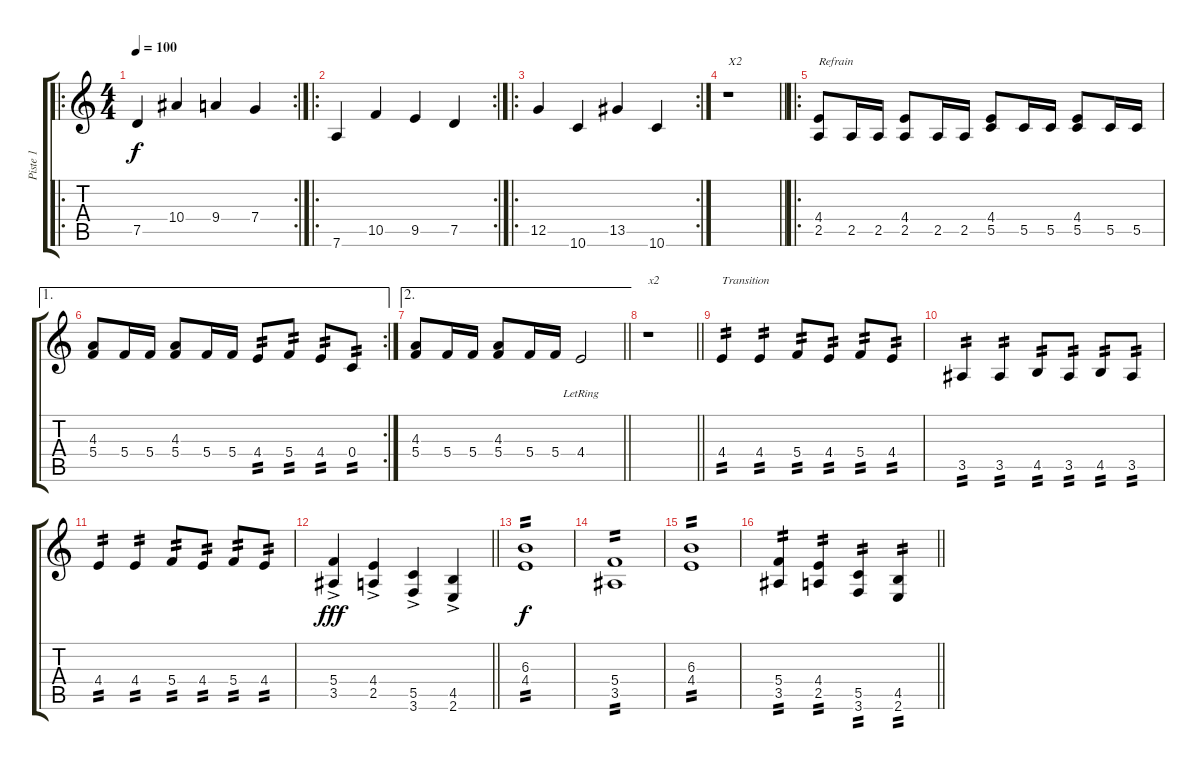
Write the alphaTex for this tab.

\track ("Piste 1" "Piste 1") {instrument overdrivenguitar}
\staff {score tabs}
\tuning (D4 A3 F3 C3 G2 D2) {hide}
\ro
\rc 2
\ts (4 4)
\tempo 100
\clef g2
\ks c
7.5.4{dy f} 10.4.4 9.4.4 7.4.4 |
\ro
\rc 2
7.6.4 10.5.4 9.5.4 7.5.4 |
\ro
\rc 2
12.5.4 10.6.4 13.5.4 10.6.4 |
\barLineRight lightlight
r.1{txt "X2"} |
\ro
(4.4 2.5).8{txt "Refrain"} 2.5.16 2.5.16 (4.4 2.5).8 2.5.16 2.5.16 (4.4 5.5).8 5.5.16 5.5.16 (4.4 5.5).8 5.5.16 5.5.16 |
\ae 1
\rc 2
(4.3 5.4).8 5.4.16 5.4.16 (4.3 5.4).8 5.4.16 5.4.16 4.4.8{tp 2} 5.4.8{tp 2} 4.4.8{tp 2} 0.4.8{tp 2} |
\ae 2
\barLineRight lightlight
(4.3 5.4).8 5.4.16 5.4.16 (4.3 5.4).8 5.4.16 5.4.16 4.4{lr}.2 |
\barLineRight lightlight
r.1{txt "x2"} |
4.4.4{txt "Transition" tp 2} 4.4.4{tp 2} 5.4.8{tp 2} 4.4.8{tp 2} 5.4.8{tp 2} 4.4.8{tp 2} |
3.5.4{tp 2} 3.5.4{tp 2} 4.5.8{tp 2} 3.5.8{tp 2} 4.5.8{tp 2} 3.5.8{tp 2} |
4.4.4{tp 2} 4.4.4{tp 2} 5.4.8{tp 2} 4.4.8{tp 2} 5.4.8{tp 2} 4.4.8{tp 2} |
\barLineRight lightlight
(5.4{ac} 3.5).4{dy fff} (4.4{ac} 2.5).4 (5.5{ac} 3.6).4 (4.5{ac} 2.6).4 |
(6.3 4.4).1{tp 2 dy f} |
(5.4 3.5).1{tp 2} |
(6.3 4.4).1{tp 2} |
\barLineRight lightlight
(5.4 3.5).4{tp 2} (4.4 2.5).4{tp 2} (5.5 3.6).4{tp 2} (4.5 2.6).4{tp 2}
